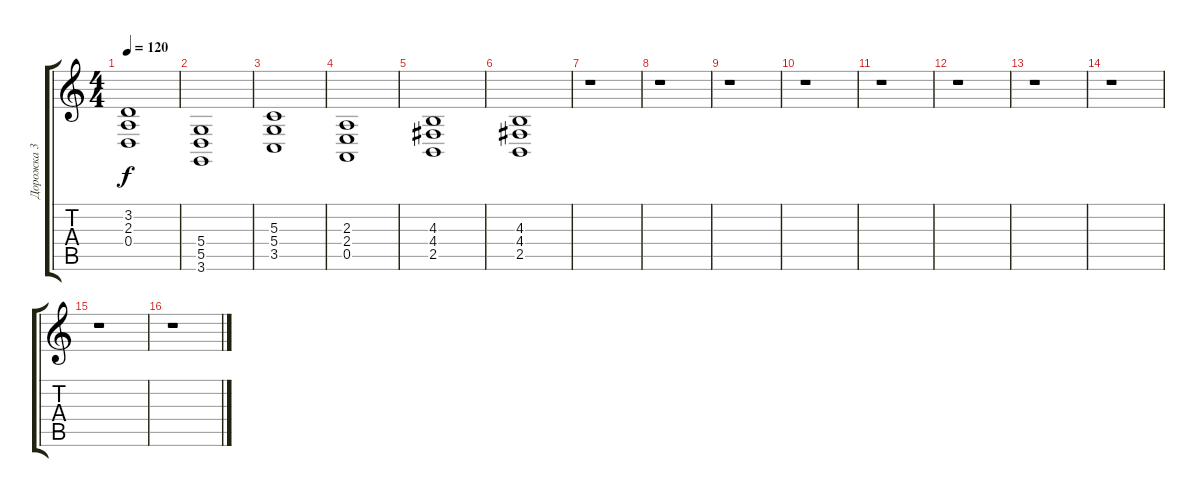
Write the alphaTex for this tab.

\track ("Дорожка 3" "Дорожка 3") {instrument stringensemble1}
\staff {score tabs}
\tuning (E4 B3 G3 D3 A2 E2) {hide}
\ts (4 4)
\tempo 120
\clef g2
\ks c
(3.2 2.3 0.4).1{dy f} |
(5.4 5.5 3.6).1 |
(5.3 5.4 3.5).1 |
(2.3 2.4 0.5).1 |
(4.3 4.4 2.5).1 |
(4.3 4.4 2.5).1 |
r.1 |
r.1 |
r.1 |
r.1 |
r.1 |
r.1 |
r.1 |
r.1 |
r.1 |
r.1
